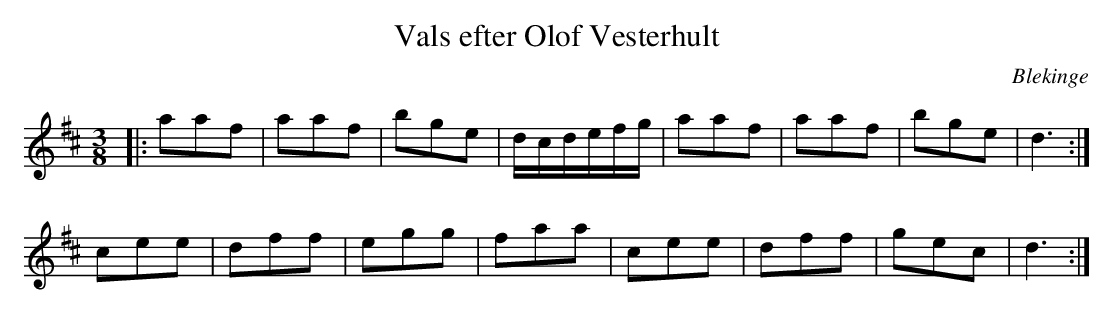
X:1
T:Vals efter Olof Vesterhult
M:3/8
L:1/8
O:Blekinge
K:D
|: aaf | aaf | bge | d/c/d/e/f/g/ | aaf | aaf | bge | d3 :|
   cee | dff | egg | faa | cee | dff | gec | d3 :|
